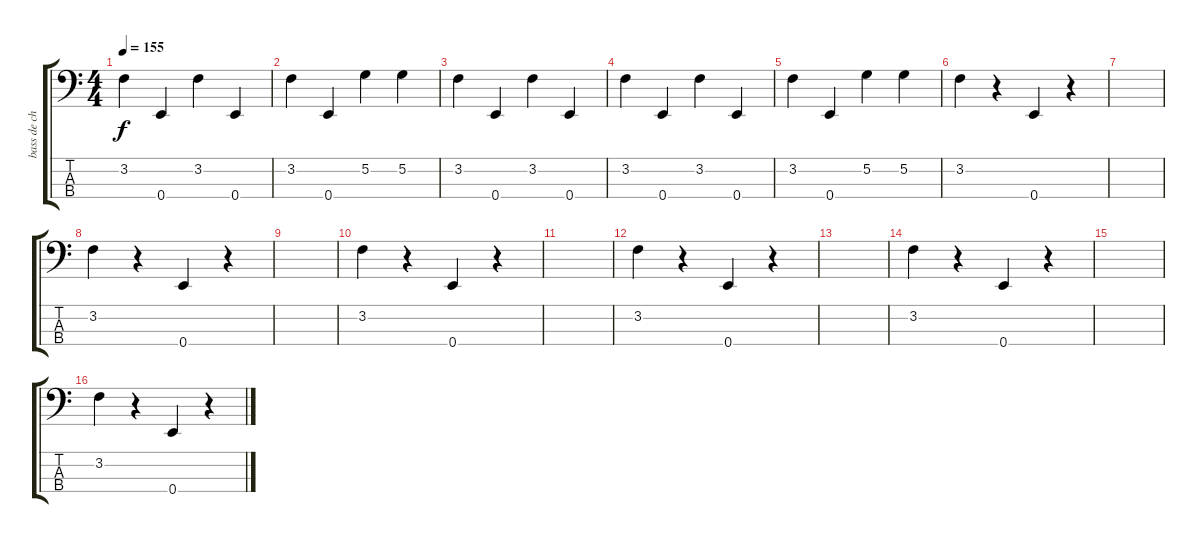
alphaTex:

\track ("bass de chris" "bass de ch") {instrument acousticguitarnylon}
\staff {score tabs}
\tuning (G2 D2 A1 E1) {hide}
\ts (4 4)
\tempo 155
\clef f4
\ks c
3.2.4{dy f} 0.4.4 3.2.4 0.4.4 |
3.2.4 0.4.4 5.2.4 5.2.4 |
3.2.4 0.4.4 3.2.4 0.4.4 |
3.2.4 0.4.4 3.2.4 0.4.4 |
3.2.4 0.4.4 5.2.4 5.2.4 |
3.2.4 r.4 0.4.4 r.4 |
|
3.2.4 r.4 0.4.4 r.4 |
|
3.2.4 r.4 0.4.4 r.4 |
|
3.2.4 r.4 0.4.4 r.4 |
|
3.2.4 r.4 0.4.4 r.4 |
|
3.2.4 r.4 0.4.4 r.4
